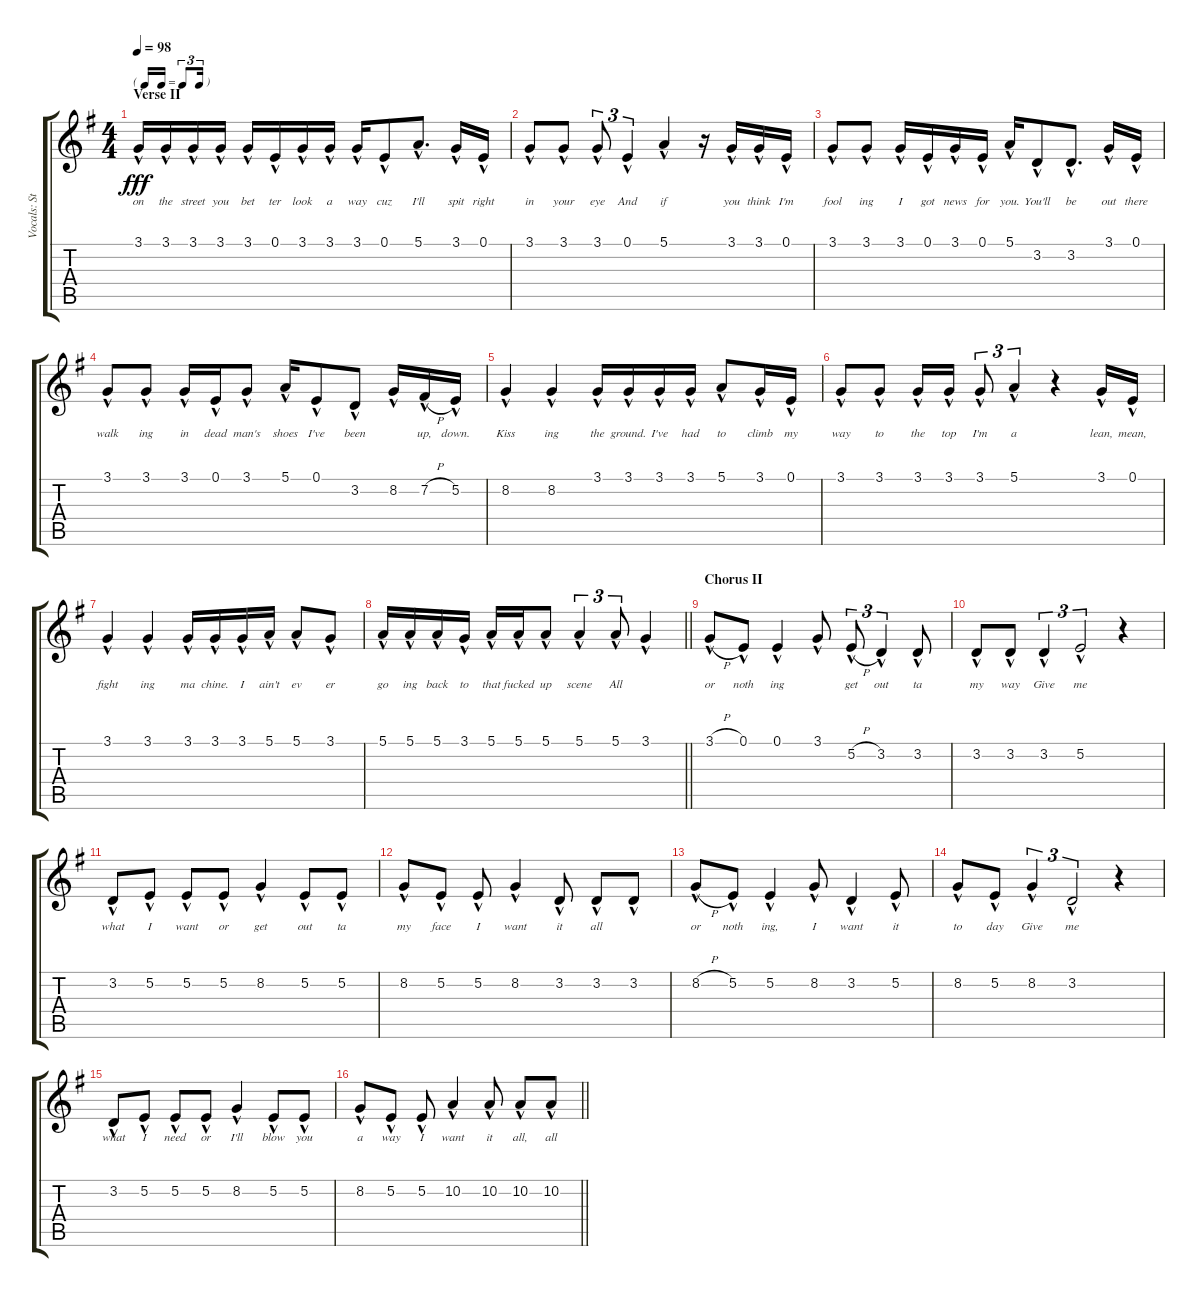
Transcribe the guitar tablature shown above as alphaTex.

\track ("Vocals: Stephen" "Vocals: St") {instrument lead2sawtooth}
\staff {score tabs}
\tuning (E4 B3 G3 D3 A2 E2) {hide}
\ts (4 4)
\tf triplet16th
\section ("" "Verse II")
\tempo 98
\clef g2
\ks g
3.1{hac}.16{lyrics (0 "on") lyrics (1 "") lyrics (2 "") lyrics (3 "") lyrics (4 "") dy fff} 3.1{hac}.16{lyrics (0 "the") lyrics (1 "") lyrics (2 "") lyrics (3 "") lyrics (4 "")} 3.1{hac}.16{lyrics (0 "street") lyrics (1 "") lyrics (2 "") lyrics (3 "") lyrics (4 "")} 3.1{hac}.16{lyrics (0 "you") lyrics (1 "") lyrics (2 "") lyrics (3 "") lyrics (4 "")} 3.1{hac}.16{lyrics (0 "bet") lyrics (1 "") lyrics (2 "") lyrics (3 "") lyrics (4 "")} 0.1{hac}.16{lyrics (0 "ter") lyrics (1 "") lyrics (2 "") lyrics (3 "") lyrics (4 "")} 3.1{hac}.16{lyrics (0 "look") lyrics (1 "") lyrics (2 "") lyrics (3 "") lyrics (4 "")} 3.1{hac}.16{lyrics (0 "a") lyrics (1 "") lyrics (2 "") lyrics (3 "") lyrics (4 "")} 3.1{hac}.16{lyrics (0 "way") lyrics (1 "") lyrics (2 "") lyrics (3 "") lyrics (4 "")} 0.1{hac}.8{lyrics (0 "cuz") lyrics (1 "") lyrics (2 "") lyrics (3 "") lyrics (4 "")} 5.1{hac}.8{d lyrics (0 "I'll") lyrics (1 "") lyrics (2 "") lyrics (3 "") lyrics (4 "")} 3.1{hac}.16{lyrics (0 "spit") lyrics (1 "") lyrics (2 "") lyrics (3 "") lyrics (4 "")} 0.1{hac}.16{lyrics (0 "right") lyrics (1 "") lyrics (2 "") lyrics (3 "") lyrics (4 "")} |
3.1{hac}.8{lyrics (0 "in") lyrics (1 "") lyrics (2 "") lyrics (3 "") lyrics (4 "")} 3.1{hac}.8{lyrics (0 "your") lyrics (1 "") lyrics (2 "") lyrics (3 "") lyrics (4 "")} 3.1{hac}.8{tu (3 2) lyrics (0 "eye") lyrics (1 "") lyrics (2 "") lyrics (3 "") lyrics (4 "")} 0.1{hac}.4{tu (3 2) lyrics (0 "And") lyrics (1 "") lyrics (2 "") lyrics (3 "") lyrics (4 "")} 5.1{hac}.4{lyrics (0 "if") lyrics (1 "") lyrics (2 "") lyrics (3 "") lyrics (4 "")} r.16 3.1{hac}.16{lyrics (0 "you") lyrics (1 "") lyrics (2 "") lyrics (3 "") lyrics (4 "")} 3.1{hac}.16{lyrics (0 "think") lyrics (1 "") lyrics (2 "") lyrics (3 "") lyrics (4 "")} 0.1{hac}.16{lyrics (0 "I'm") lyrics (1 "") lyrics (2 "") lyrics (3 "") lyrics (4 "")} |
3.1{hac}.8{lyrics (0 "fool") lyrics (1 "") lyrics (2 "") lyrics (3 "") lyrics (4 "")} 3.1{hac}.8{lyrics (0 "ing") lyrics (1 "") lyrics (2 "") lyrics (3 "") lyrics (4 "")} 3.1{hac}.16{lyrics (0 "I") lyrics (1 "") lyrics (2 "") lyrics (3 "") lyrics (4 "")} 0.1{hac}.16{lyrics (0 "got") lyrics (1 "") lyrics (2 "") lyrics (3 "") lyrics (4 "")} 3.1{hac}.16{lyrics (0 "news") lyrics (1 "") lyrics (2 "") lyrics (3 "") lyrics (4 "")} 0.1{hac}.16{lyrics (0 "for") lyrics (1 "") lyrics (2 "") lyrics (3 "") lyrics (4 "")} 5.1{hac}.16{lyrics (0 "you.") lyrics (1 "") lyrics (2 "") lyrics (3 "") lyrics (4 "")} 3.2{hac}.8{lyrics (0 "You'll") lyrics (1 "") lyrics (2 "") lyrics (3 "") lyrics (4 "")} 3.2{hac}.8{d lyrics (0 "be") lyrics (1 "") lyrics (2 "") lyrics (3 "") lyrics (4 "")} 3.1{hac}.16{lyrics (0 "out") lyrics (1 "") lyrics (2 "") lyrics (3 "") lyrics (4 "")} 0.1{hac}.16{lyrics (0 "there") lyrics (1 "") lyrics (2 "") lyrics (3 "") lyrics (4 "")} |
3.1{hac}.8{lyrics (0 "walk") lyrics (1 "") lyrics (2 "") lyrics (3 "") lyrics (4 "")} 3.1{hac}.8{lyrics (0 "ing") lyrics (1 "") lyrics (2 "") lyrics (3 "") lyrics (4 "")} 3.1{hac}.16{lyrics (0 "in") lyrics (1 "") lyrics (2 "") lyrics (3 "") lyrics (4 "")} 0.1{hac}.16{lyrics (0 "dead") lyrics (1 "") lyrics (2 "") lyrics (3 "") lyrics (4 "")} 3.1{hac}.8{lyrics (0 "man's") lyrics (1 "") lyrics (2 "") lyrics (3 "") lyrics (4 "")} 5.1{hac}.16{lyrics (0 "shoes") lyrics (1 "") lyrics (2 "") lyrics (3 "") lyrics (4 "")} 0.1{hac}.8{lyrics (0 "I've") lyrics (1 "") lyrics (2 "") lyrics (3 "") lyrics (4 "")} 3.2{hac}.8{lyrics (0 "been") lyrics (1 "") lyrics (2 "") lyrics (3 "") lyrics (4 "")} 8.2{hac}.16{lyrics (0 "") lyrics (1 "") lyrics (2 "") lyrics (3 "") lyrics (4 "")} 7.2{h hac}.16{lyrics (0 "up,") lyrics (1 "") lyrics (2 "") lyrics (3 "") lyrics (4 "")} 5.2{hac}.16{lyrics (0 "down.") lyrics (1 "") lyrics (2 "") lyrics (3 "") lyrics (4 "")} |
8.2{hac}.4{lyrics (0 "Kiss") lyrics (1 "") lyrics (2 "") lyrics (3 "") lyrics (4 "")} 8.2{hac}.4{lyrics (0 "ing") lyrics (1 "") lyrics (2 "") lyrics (3 "") lyrics (4 "")} 3.1{hac}.16{lyrics (0 "the") lyrics (1 "") lyrics (2 "") lyrics (3 "") lyrics (4 "")} 3.1{hac}.16{lyrics (0 "ground.") lyrics (1 "") lyrics (2 "") lyrics (3 "") lyrics (4 "")} 3.1{hac}.16{lyrics (0 "I've") lyrics (1 "") lyrics (2 "") lyrics (3 "") lyrics (4 "")} 3.1{hac}.16{lyrics (0 "had") lyrics (1 "") lyrics (2 "") lyrics (3 "") lyrics (4 "")} 5.1{hac}.8{lyrics (0 "to") lyrics (1 "") lyrics (2 "") lyrics (3 "") lyrics (4 "")} 3.1{hac}.16{lyrics (0 "climb") lyrics (1 "") lyrics (2 "") lyrics (3 "") lyrics (4 "")} 0.1{hac}.16{lyrics (0 "my") lyrics (1 "") lyrics (2 "") lyrics (3 "") lyrics (4 "")} |
3.1{hac}.8{lyrics (0 "way") lyrics (1 "") lyrics (2 "") lyrics (3 "") lyrics (4 "")} 3.1{hac}.8{lyrics (0 "to") lyrics (1 "") lyrics (2 "") lyrics (3 "") lyrics (4 "")} 3.1{hac}.16{lyrics (0 "the") lyrics (1 "") lyrics (2 "") lyrics (3 "") lyrics (4 "")} 3.1{hac}.16{lyrics (0 "top") lyrics (1 "") lyrics (2 "") lyrics (3 "") lyrics (4 "")} 3.1{hac}.8{tu (3 2) lyrics (0 "I'm") lyrics (1 "") lyrics (2 "") lyrics (3 "") lyrics (4 "")} 5.1{hac}.4{tu (3 2) lyrics (0 "a") lyrics (1 "") lyrics (2 "") lyrics (3 "") lyrics (4 "")} r.4 3.1{hac}.16{lyrics (0 "lean,") lyrics (1 "") lyrics (2 "") lyrics (3 "") lyrics (4 "")} 0.1{hac}.16{lyrics (0 "mean,") lyrics (1 "") lyrics (2 "") lyrics (3 "") lyrics (4 "")} |
3.1{hac}.4{lyrics (0 "fight") lyrics (1 "") lyrics (2 "") lyrics (3 "") lyrics (4 "")} 3.1{hac}.4{lyrics (0 "ing") lyrics (1 "") lyrics (2 "") lyrics (3 "") lyrics (4 "")} 3.1{hac}.16{lyrics (0 "ma") lyrics (1 "") lyrics (2 "") lyrics (3 "") lyrics (4 "")} 3.1{hac}.16{lyrics (0 "chine.") lyrics (1 "") lyrics (2 "") lyrics (3 "") lyrics (4 "")} 3.1{hac}.16{lyrics (0 "I") lyrics (1 "") lyrics (2 "") lyrics (3 "") lyrics (4 "")} 5.1{hac}.16{lyrics (0 "ain't") lyrics (1 "") lyrics (2 "") lyrics (3 "") lyrics (4 "")} 5.1{hac}.8{lyrics (0 "ev") lyrics (1 "") lyrics (2 "") lyrics (3 "") lyrics (4 "")} 3.1{hac}.8{lyrics (0 "er") lyrics (1 "") lyrics (2 "") lyrics (3 "") lyrics (4 "")} |
\barLineRight lightlight
5.1{hac}.16{lyrics (0 "go") lyrics (1 "") lyrics (2 "") lyrics (3 "") lyrics (4 "")} 5.1{hac}.16{lyrics (0 "ing") lyrics (1 "") lyrics (2 "") lyrics (3 "") lyrics (4 "")} 5.1{hac}.16{lyrics (0 "back") lyrics (1 "") lyrics (2 "") lyrics (3 "") lyrics (4 "")} 3.1{hac}.16{lyrics (0 "to") lyrics (1 "") lyrics (2 "") lyrics (3 "") lyrics (4 "")} 5.1{hac}.16{lyrics (0 "that") lyrics (1 "") lyrics (2 "") lyrics (3 "") lyrics (4 "")} 5.1{hac}.16{lyrics (0 "fucked") lyrics (1 "") lyrics (2 "") lyrics (3 "") lyrics (4 "")} 5.1{hac}.8{lyrics (0 "up") lyrics (1 "") lyrics (2 "") lyrics (3 "") lyrics (4 "")} 5.1{hac}.4{tu (3 2) lyrics (0 "scene") lyrics (1 "") lyrics (2 "") lyrics (3 "") lyrics (4 "")} 5.1{hac}.8{tu (3 2) lyrics (0 "All") lyrics (1 "") lyrics (2 "") lyrics (3 "") lyrics (4 "")} 3.1{hac}.4{lyrics (0 "") lyrics (1 "") lyrics (2 "") lyrics (3 "") lyrics (4 "")} |
\section ("" "Chorus II")
3.1{h hac}.8{lyrics (0 "or") lyrics (1 "") lyrics (2 "") lyrics (3 "") lyrics (4 "")} 0.1{hac}.8{lyrics (0 "noth") lyrics (1 "") lyrics (2 "") lyrics (3 "") lyrics (4 "")} 0.1{hac}.4{lyrics (0 "ing") lyrics (1 "") lyrics (2 "") lyrics (3 "") lyrics (4 "")} 3.1{hac}.8{lyrics (0 "") lyrics (1 "") lyrics (2 "") lyrics (3 "") lyrics (4 "")} 5.2{h hac}.8{tu (3 2) lyrics (0 "get") lyrics (1 "") lyrics (2 "") lyrics (3 "") lyrics (4 "")} 3.2{hac}.4{tu (3 2) lyrics (0 "out") lyrics (1 "") lyrics (2 "") lyrics (3 "") lyrics (4 "")} 3.2{hac}.8{lyrics (0 "ta") lyrics (1 "") lyrics (2 "") lyrics (3 "") lyrics (4 "")} |
3.2{hac}.8{lyrics (0 "my") lyrics (1 "") lyrics (2 "") lyrics (3 "") lyrics (4 "")} 3.2{hac}.8{lyrics (0 "way") lyrics (1 "") lyrics (2 "") lyrics (3 "") lyrics (4 "")} 3.2{hac}.4{tu (3 2) lyrics (0 "Give") lyrics (1 "") lyrics (2 "") lyrics (3 "") lyrics (4 "")} 5.2{hac}.2{tu (3 2) lyrics (0 "me") lyrics (1 "") lyrics (2 "") lyrics (3 "") lyrics (4 "")} r.4 |
3.2{hac}.8{lyrics (0 "what") lyrics (1 "") lyrics (2 "") lyrics (3 "") lyrics (4 "")} 5.2{hac}.8{lyrics (0 "I") lyrics (1 "") lyrics (2 "") lyrics (3 "") lyrics (4 "")} 5.2{hac}.8{lyrics (0 "want") lyrics (1 "") lyrics (2 "") lyrics (3 "") lyrics (4 "")} 5.2{hac}.8{lyrics (0 "or") lyrics (1 "") lyrics (2 "") lyrics (3 "") lyrics (4 "")} 8.2{hac}.4{lyrics (0 "get") lyrics (1 "") lyrics (2 "") lyrics (3 "") lyrics (4 "")} 5.2{hac}.8{lyrics (0 "out") lyrics (1 "") lyrics (2 "") lyrics (3 "") lyrics (4 "")} 5.2{hac}.8{lyrics (0 "ta") lyrics (1 "") lyrics (2 "") lyrics (3 "") lyrics (4 "")} |
8.2{hac}.8{lyrics (0 "my") lyrics (1 "") lyrics (2 "") lyrics (3 "") lyrics (4 "")} 5.2{hac}.8{lyrics (0 "face") lyrics (1 "") lyrics (2 "") lyrics (3 "") lyrics (4 "")} 5.2{hac}.8{lyrics (0 "I") lyrics (1 "") lyrics (2 "") lyrics (3 "") lyrics (4 "")} 8.2{hac}.4{lyrics (0 "want") lyrics (1 "") lyrics (2 "") lyrics (3 "") lyrics (4 "")} 3.2{hac}.8{lyrics (0 "it") lyrics (1 "") lyrics (2 "") lyrics (3 "") lyrics (4 "")} 3.2{hac}.8{lyrics (0 "all") lyrics (1 "") lyrics (2 "") lyrics (3 "") lyrics (4 "")} 3.2{hac}.8{lyrics (0 "") lyrics (1 "") lyrics (2 "") lyrics (3 "") lyrics (4 "")} |
8.2{h hac}.8{lyrics (0 "or") lyrics (1 "") lyrics (2 "") lyrics (3 "") lyrics (4 "")} 5.2{hac}.8{lyrics (0 "noth") lyrics (1 "") lyrics (2 "") lyrics (3 "") lyrics (4 "")} 5.2{hac}.4{lyrics (0 "ing,") lyrics (1 "") lyrics (2 "") lyrics (3 "") lyrics (4 "")} 8.2{hac}.8{lyrics (0 "I") lyrics (1 "") lyrics (2 "") lyrics (3 "") lyrics (4 "")} 3.2{hac}.4{lyrics (0 "want") lyrics (1 "") lyrics (2 "") lyrics (3 "") lyrics (4 "")} 5.2{hac}.8{lyrics (0 "it") lyrics (1 "") lyrics (2 "") lyrics (3 "") lyrics (4 "")} |
8.2{hac}.8{lyrics (0 "to") lyrics (1 "") lyrics (2 "") lyrics (3 "") lyrics (4 "")} 5.2{hac}.8{lyrics (0 "day") lyrics (1 "") lyrics (2 "") lyrics (3 "") lyrics (4 "")} 8.2{hac}.4{tu (3 2) lyrics (0 "Give") lyrics (1 "") lyrics (2 "") lyrics (3 "") lyrics (4 "")} 3.2{hac}.2{tu (3 2) lyrics (0 "me") lyrics (1 "") lyrics (2 "") lyrics (3 "") lyrics (4 "")} r.4 |
3.2{hac}.8{lyrics (0 "what") lyrics (1 "") lyrics (2 "") lyrics (3 "") lyrics (4 "")} 5.2{hac}.8{lyrics (0 "I") lyrics (1 "") lyrics (2 "") lyrics (3 "") lyrics (4 "")} 5.2{hac}.8{lyrics (0 "need") lyrics (1 "") lyrics (2 "") lyrics (3 "") lyrics (4 "")} 5.2{hac}.8{lyrics (0 "or") lyrics (1 "") lyrics (2 "") lyrics (3 "") lyrics (4 "")} 8.2{hac}.4{lyrics (0 "I'll") lyrics (1 "") lyrics (2 "") lyrics (3 "") lyrics (4 "")} 5.2{hac}.8{lyrics (0 "blow") lyrics (1 "") lyrics (2 "") lyrics (3 "") lyrics (4 "")} 5.2{hac}.8{lyrics (0 "you") lyrics (1 "") lyrics (2 "") lyrics (3 "") lyrics (4 "")} |
\barLineRight lightlight
8.2{hac}.8{lyrics (0 "a") lyrics (1 "") lyrics (2 "") lyrics (3 "") lyrics (4 "")} 5.2{hac}.8{lyrics (0 "way") lyrics (1 "") lyrics (2 "") lyrics (3 "") lyrics (4 "")} 5.2{hac}.8{lyrics (0 "I") lyrics (1 "") lyrics (2 "") lyrics (3 "") lyrics (4 "")} 10.2{hac}.4{lyrics (0 "want") lyrics (1 "") lyrics (2 "") lyrics (3 "") lyrics (4 "")} 10.2{hac}.8{lyrics (0 "it") lyrics (1 "") lyrics (2 "") lyrics (3 "") lyrics (4 "")} 10.2{hac}.8{lyrics (0 "all,") lyrics (1 "") lyrics (2 "") lyrics (3 "") lyrics (4 "")} 10.2{hac}.8{lyrics (0 "all") lyrics (1 "") lyrics (2 "") lyrics (3 "") lyrics (4 "")}
